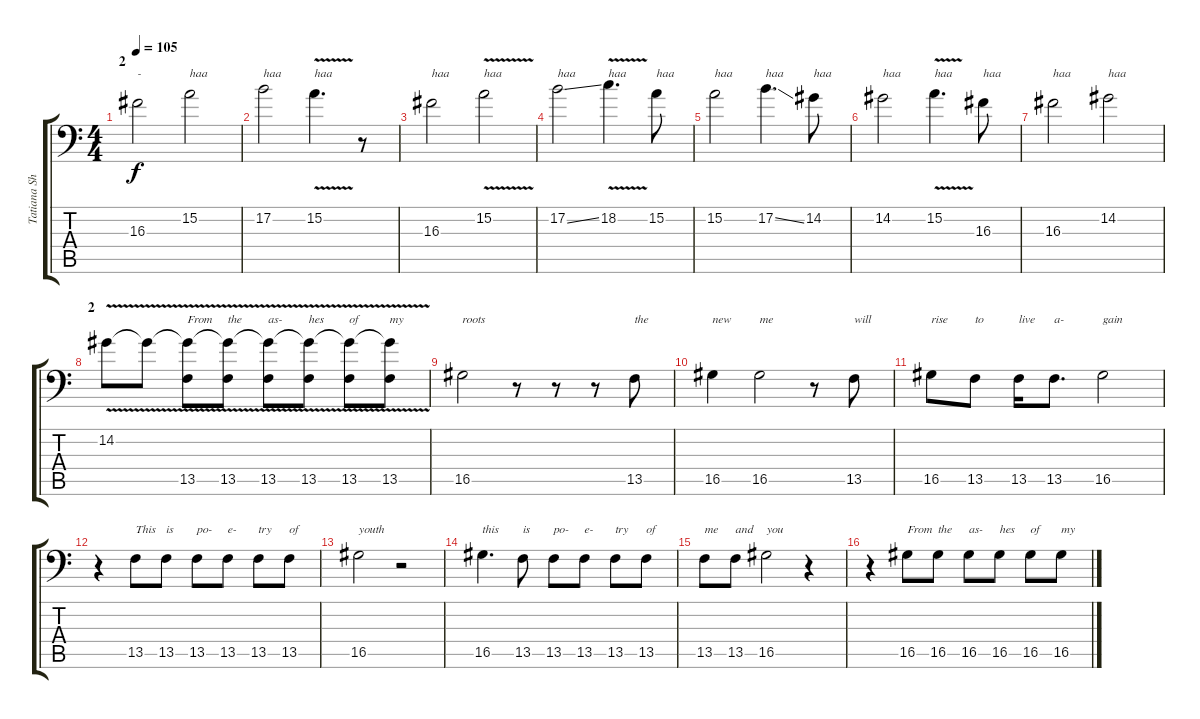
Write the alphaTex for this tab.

\track ("Tatiana Shmailyuk" "Tatiana Sh") {instrument lead6voice}
\staff {score tabs}
\tuning (B3 Gb3 D3 A2 E2 A1) {hide}
\ts (4 4)
\section ("" "2")
\tempo 105
\clef f4
\ks c
16.3{t}.2{txt "-" dy f} 15.2.2{txt "haa"} |
17.2.2{txt "haa"} 15.2{v}.4{d txt "haa"} r.8 |
16.3.2{txt "haa"} 15.2{v}.2{txt "haa"} |
17.2{ss}.2{txt "haa"} 18.2{v}.4{d txt "haa"} 15.2.8{txt "haa"} |
15.2.2{txt "haa"} 17.2{ss}.4{d txt "haa"} 14.2.8{txt "haa"} |
14.2.2{txt "haa"} 15.2{v}.4{d txt "haa"} 16.3.8{txt "haa"} |
16.3.2{txt "haa"} 14.2.2{txt "haa"} |
\section ("" "2")
14.2{v}.8 14.2{v t}.8 (14.2{v t} 13.5).8{txt "From"} (14.2{v t} 13.5).8{txt "the"} (14.2{v t} 13.5).8{txt "as-"} (14.2{v t} 13.5).8{txt "hes"} (14.2{v t} 13.5).8{txt "of"} (14.2{v t} 13.5).8{txt "my"} |
16.5.2{txt "roots"} r.8 r.8 r.8 13.5.8{txt "the"} |
16.5.4{txt "new"} 16.5.2{txt "me"} r.8 13.5.8{txt "will"} |
16.5.8{txt "rise"} 13.5.8{txt "to"} 13.5.16{txt "live"} 13.5.8{d txt "a-"} 16.5.2{txt "gain"} |
r.4 13.5.8{txt "This"} 13.5.8{txt "is"} 13.5.8{txt "po-"} 13.5.8{txt "e-"} 13.5.8{txt "try"} 13.5.8{txt "of"} |
16.5.2{txt "youth"} r.2 |
16.5.4{d txt "this"} 13.5.8{txt "is"} 13.5.8{txt "po-"} 13.5.8{txt "e-"} 13.5.8{txt "try"} 13.5.8{txt "of"} |
13.5.8{txt "me"} 13.5.8{txt "and"} 16.5.2{txt "you"} r.4 |
r.4 16.5.8{txt "From"} 16.5.8{txt "the"} 16.5.8{txt "as-"} 16.5.8{txt "hes"} 16.5.8{txt "of"} 16.5.8{txt "my"}
